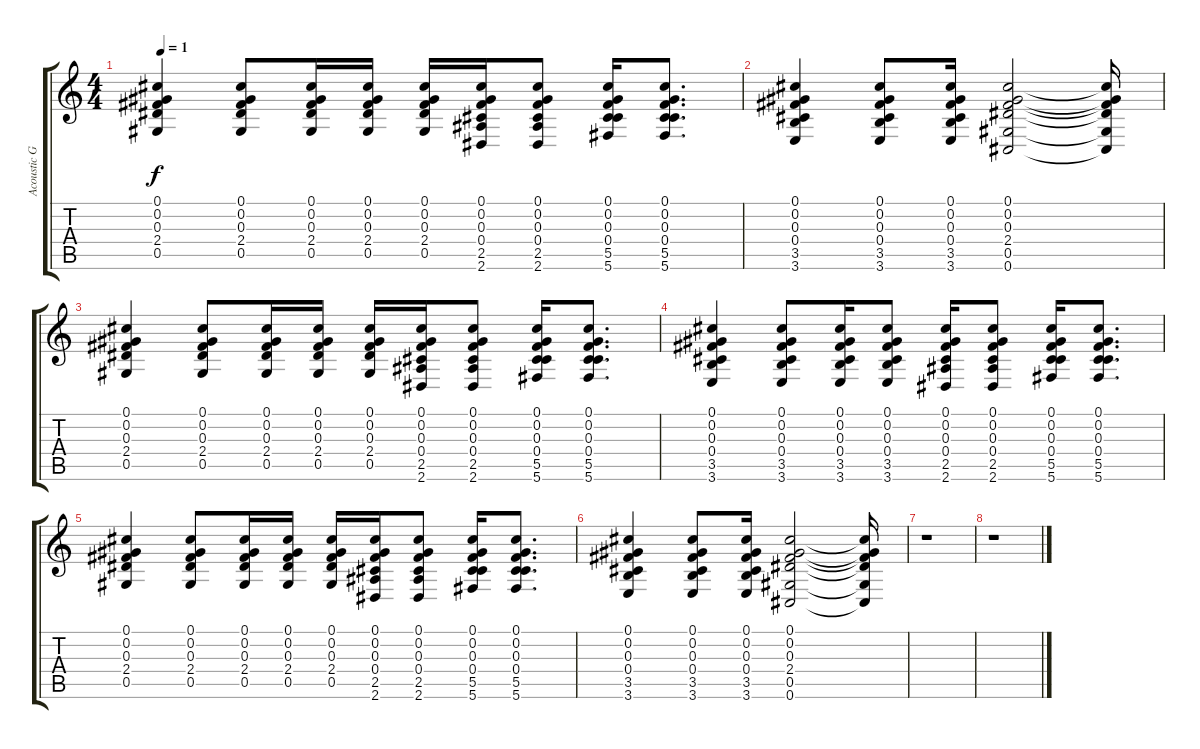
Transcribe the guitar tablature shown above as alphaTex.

\track ("Acoustic Guitar" "Acoustic G") {instrument acousticguitarsteel}
\staff {score tabs}
\tuning (Db4 Ab3 Gb3 Db3 Ab2 Db2) {hide}
\ts (4 4)
\tempo 1
\clef g2
\ks c
(0.1 0.2 0.3 2.4 0.5).4{dy f} (0.1 0.2 0.3 2.4 0.5).8 (0.1 0.2 0.3 2.4 0.5).16 (0.1 0.2 0.3 2.4 0.5).16 (0.1 0.2 0.3 2.4 0.5).16 (0.1 0.2 0.3 0.4 2.5 2.6).16 (0.1 0.2 0.3 0.4 2.5 2.6).8 (0.1 0.2 0.3 0.4 5.5 5.6).16 (0.1 0.2 0.3 0.4 5.5 5.6).8{d} |
(0.1 0.2 0.3 0.4 3.5 3.6).4 (0.1 0.2 0.3 0.4 3.5 3.6).8 (0.1 0.2 0.3 0.4 3.5 3.6).16 (0.1 0.2 0.3 2.4 0.5 0.6).2 (0.1{t} 0.2{t} 0.3{t} 2.4{t} 0.5{t} 0.6{t}).16 |
(0.1 0.2 0.3 2.4 0.5).4 (0.1 0.2 0.3 2.4 0.5).8 (0.1 0.2 0.3 2.4 0.5).16 (0.1 0.2 0.3 2.4 0.5).16 (0.1 0.2 0.3 2.4 0.5).16 (0.1 0.2 0.3 0.4 2.5 2.6).16 (0.1 0.2 0.3 0.4 2.5 2.6).8 (0.1 0.2 0.3 0.4 5.5 5.6).16 (0.1 0.2 0.3 0.4 5.5 5.6).8{d} |
(0.1 0.2 0.3 0.4 3.5 3.6).4 (0.1 0.2 0.3 0.4 3.5 3.6).8 (0.1 0.2 0.3 0.4 3.5 3.6).16 (0.1 0.2 0.3 0.4 3.5 3.6).8 (0.1 0.2 0.3 0.4 2.5 2.6).16 (0.1 0.2 0.3 0.4 2.5 2.6).8 (0.1 0.2 0.3 0.4 5.5 5.6).16 (0.1 0.2 0.3 0.4 5.5 5.6).8{d} |
(0.1 0.2 0.3 2.4 0.5).4 (0.1 0.2 0.3 2.4 0.5).8 (0.1 0.2 0.3 2.4 0.5).16 (0.1 0.2 0.3 2.4 0.5).16 (0.1 0.2 0.3 2.4 0.5).16 (0.1 0.2 0.3 0.4 2.5 2.6).16 (0.1 0.2 0.3 0.4 2.5 2.6).8 (0.1 0.2 0.3 0.4 5.5 5.6).16 (0.1 0.2 0.3 0.4 5.5 5.6).8{d} |
(0.1 0.2 0.3 0.4 3.5 3.6).4 (0.1 0.2 0.3 0.4 3.5 3.6).8 (0.1 0.2 0.3 0.4 3.5 3.6).16 (0.1 0.2 0.3 2.4 0.5 0.6).2 (0.1{t} 0.2{t} 0.3{t} 2.4{t} 0.5{t} 0.6{t}).16 |
r.1 |
r.1
